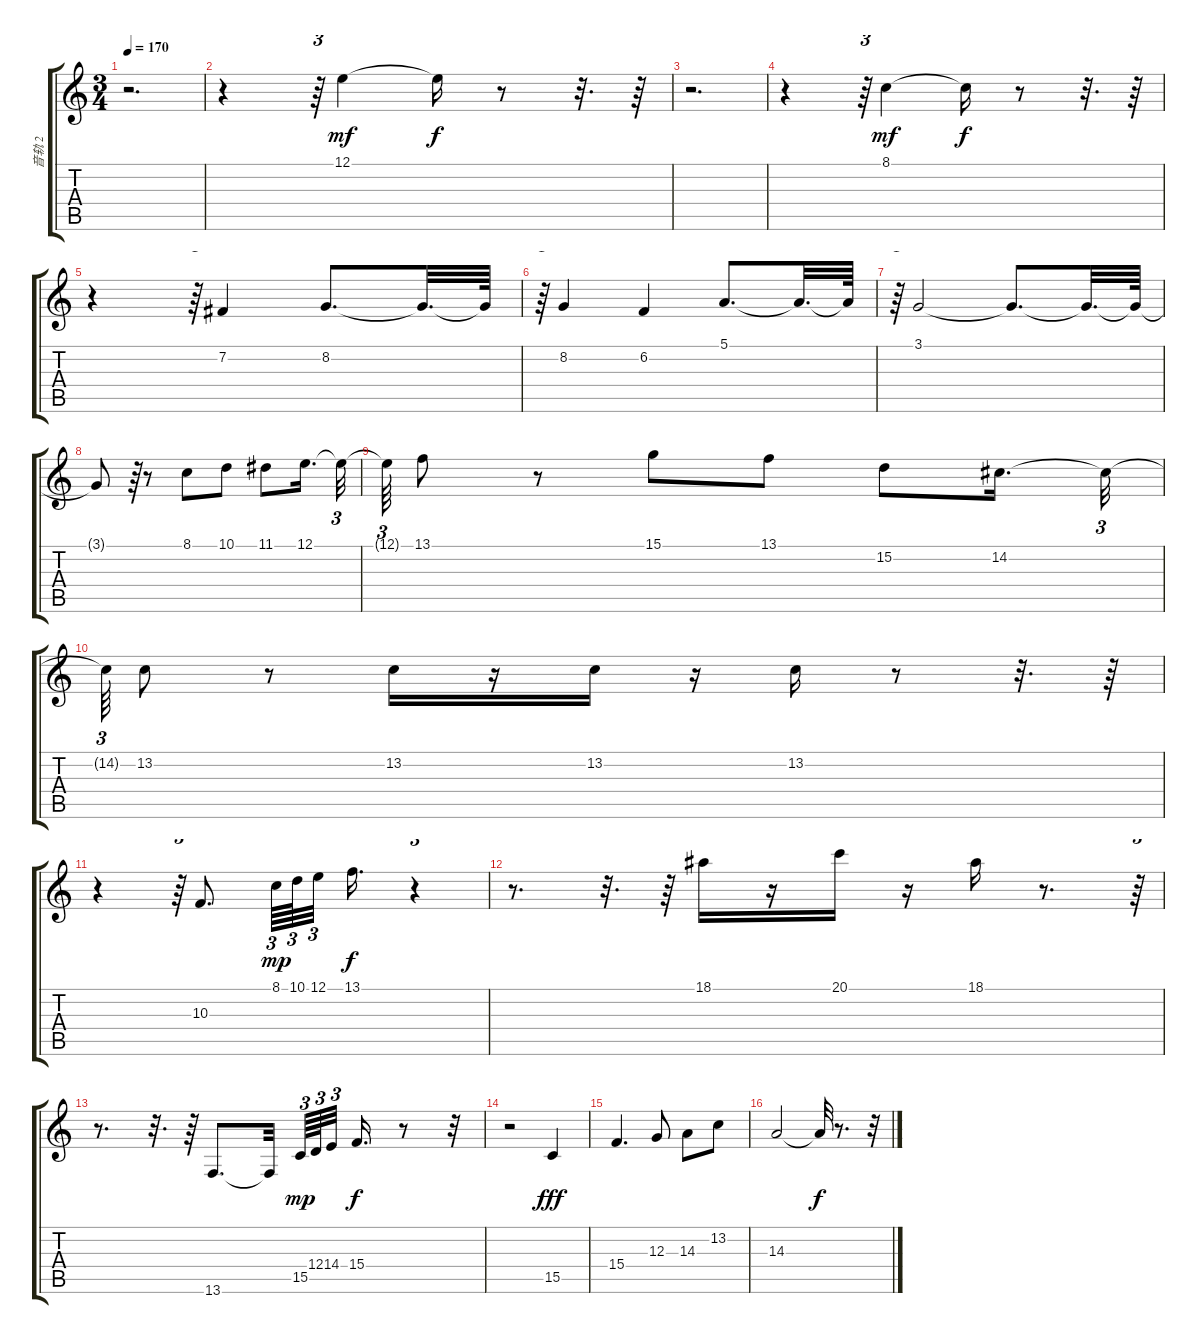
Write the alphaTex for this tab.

\track ("音轨 2" "音轨 2") {instrument stringensemble1}
\staff {score tabs}
\tuning (E4 B3 G3 D3 A2 E2) {hide}
\ts (3 4)
\tempo 170
\clef g2
\ks c
r.2{d dy ff} |
r.4 r.64{tu (3 2)} 12.1.4{dy mf} 12.1{t}.16{dy f} r.8 r.32{d} r.64 |
r.2{d} |
r.4 r.64{tu (3 2)} 8.1.4{dy mf} 8.1{t}.16{dy f} r.8 r.32{d} r.64 |
r.4 r.64{tu (3 2)} 7.2.4 8.2.8{d} 8.2{t}.32{d} 8.2{t}.64 |
r.64{tu (3 2)} 8.2.4 6.2.4 5.1.8{d} 5.1{t}.32{d} 5.1{t}.64 |
r.64{tu (3 2)} 3.1.2 3.1{t}.8{d} 3.1{t}.32{d} 3.1{t}.64 |
3.1{t}.8 r.64{tu (3 2)} r.8 8.1.8 10.1.8 11.1.8 12.1.16{d} 12.1{t}.32{tu (3 2)} |
12.1{t}.64{tu (3 2)} 13.1.8 r.8 15.1.8 13.1.8 15.2.8 14.2.16{d} 14.2{t}.32{tu (3 2)} |
14.2{t}.64{tu (3 2)} 13.2.8 r.8 13.2.16 r.16 13.2.16 r.16 13.2.16 r.8 r.32{d} r.64 |
r.4 r.64{tu (3 2)} 10.3.8{d} 8.1.64{tu (3 2) dy mp} 10.1.64{tu (3 2)} 12.1.32{tu (3 2)} 13.1.16{d dy f} r.4{tu (3 2)} |
r.8{d} r.32{d} r.64 18.1.16 r.16 20.1.16 r.16 18.1.16 r.8{d} r.64{tu (3 2)} |
r.8{d} r.32{d} r.64 13.6.8{d} 13.6{t}.32 15.5.64{tu (3 2) dy mp} 12.4.64{tu (3 2)} 14.4.32{tu (3 2)} 15.4.16{d dy f} r.8 r.32 |
r.2 15.5.4{dy fff} |
15.4.4{d} 12.3.8 14.3.8 13.2.8 |
14.3.2 14.3{t}.32{dy f} r.8{d} r.32
